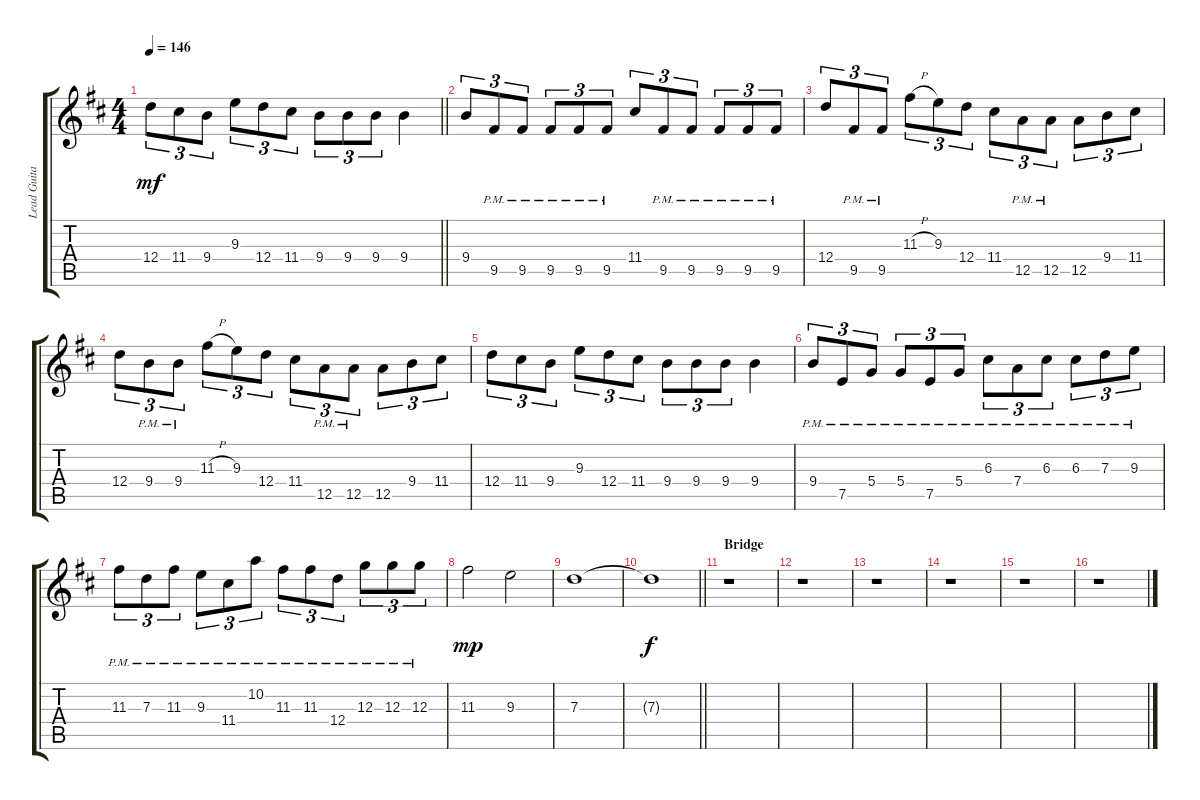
\track ("Lead Guitar A" "Lead Guita") {instrument distortionguitar}
\staff {score tabs}
\tuning (E4 B3 G3 D3 A2 E2) {hide}
\ts (4 4)
\tempo 146
\clef g2
\barLineRight lightlight
\ks bminor
12.4.8{tu (3 2) dy mf} 11.4.8{tu (3 2)} 9.4.8{tu (3 2)} 9.3.8{tu (3 2)} 12.4.8{tu (3 2)} 11.4.8{tu (3 2)} 9.4.8{tu (3 2)} 9.4.8{tu (3 2)} 9.4.8{tu (3 2)} 9.4.4 |
\section ("" "")
9.4.8{tu (3 2)} 9.5{pm}.8{tu (3 2)} 9.5{pm}.8{tu (3 2)} 9.5{pm}.8{tu (3 2)} 9.5{pm}.8{tu (3 2)} 9.5{pm}.8{tu (3 2)} 11.4.8{tu (3 2)} 9.5{pm}.8{tu (3 2)} 9.5{pm}.8{tu (3 2)} 9.5{pm}.8{tu (3 2)} 9.5{pm}.8{tu (3 2)} 9.5{pm}.8{tu (3 2)} |
12.4.8{tu (3 2)} 9.5{pm}.8{tu (3 2)} 9.5{pm}.8{tu (3 2)} 11.3{h}.8{tu (3 2)} 9.3.8{tu (3 2)} 12.4.8{tu (3 2)} 11.4.8{tu (3 2)} 12.5{pm}.8{tu (3 2)} 12.5{pm}.8{tu (3 2)} 12.5.8{tu (3 2)} 9.4.8{tu (3 2)} 11.4.8{tu (3 2)} |
12.4.8{tu (3 2)} 9.4{pm}.8{tu (3 2)} 9.4{pm}.8{tu (3 2)} 11.3{h}.8{tu (3 2)} 9.3.8{tu (3 2)} 12.4.8{tu (3 2)} 11.4.8{tu (3 2)} 12.5{pm}.8{tu (3 2)} 12.5{pm}.8{tu (3 2)} 12.5.8{tu (3 2)} 9.4.8{tu (3 2)} 11.4.8{tu (3 2)} |
12.4.8{tu (3 2)} 11.4.8{tu (3 2)} 9.4.8{tu (3 2)} 9.3.8{tu (3 2)} 12.4.8{tu (3 2)} 11.4.8{tu (3 2)} 9.4.8{tu (3 2)} 9.4.8{tu (3 2)} 9.4.8{tu (3 2)} 9.4.4 |
9.4{pm}.8{tu (3 2)} 7.5{pm}.8{tu (3 2)} 5.4{pm}.8{tu (3 2)} 5.4{pm}.8{tu (3 2)} 7.5{pm}.8{tu (3 2)} 5.4{pm}.8{tu (3 2)} 6.3{pm}.8{tu (3 2)} 7.4{pm}.8{tu (3 2)} 6.3{pm}.8{tu (3 2)} 6.3{pm}.8{tu (3 2)} 7.3{pm}.8{tu (3 2)} 9.3{pm}.8{tu (3 2)} |
11.3{pm}.8{tu (3 2)} 7.3{pm}.8{tu (3 2)} 11.3{pm}.8{tu (3 2)} 9.3{pm}.8{tu (3 2)} 11.4{pm}.8{tu (3 2)} 10.2{pm}.8{tu (3 2)} 11.3{pm}.8{tu (3 2)} 11.3{pm}.8{tu (3 2)} 12.4{pm}.8{tu (3 2)} 12.3{pm}.8{tu (3 2)} 12.3{pm}.8{tu (3 2)} 12.3{pm}.8{tu (3 2)} |
11.3.2{dy mp} 9.3.2 |
7.3.1 |
\barLineRight lightlight
7.3{t}.1{dy f} |
\section ("" "Bridge")
r.1 |
r.1 |
r.1 |
r.1 |
r.1 |
r.1
